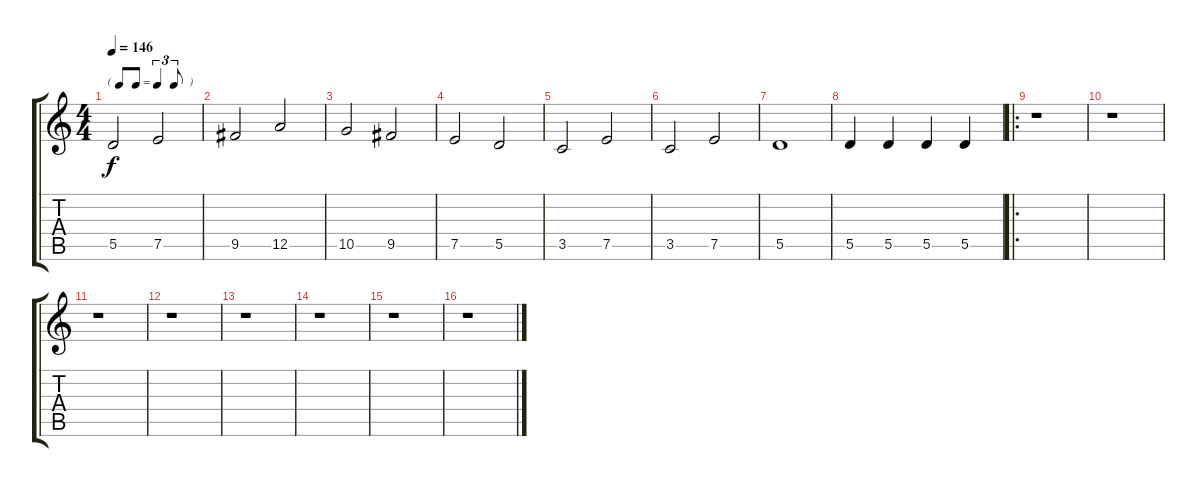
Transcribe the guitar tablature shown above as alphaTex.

\track "" {instrument distortionguitar}
\staff {score tabs}
\tuning (E4 B3 G3 D3 A2 D2) {hide}
\ts (4 4)
\tf triplet8th
\tempo 146
\clef g2
\ks c
5.5.2{dy f instrument distortionguitar} 7.5.2 |
9.5.2 12.5.2 |
10.5.2 9.5.2 |
7.5.2 5.5.2 |
3.5.2 7.5.2 |
3.5.2 7.5.2 |
5.5.1 |
5.5.4 5.5.4 5.5.4 5.5.4 |
\ro
r.1 |
r.1 |
r.1 |
r.1 |
r.1 |
r.1 |
r.1 |
r.1
